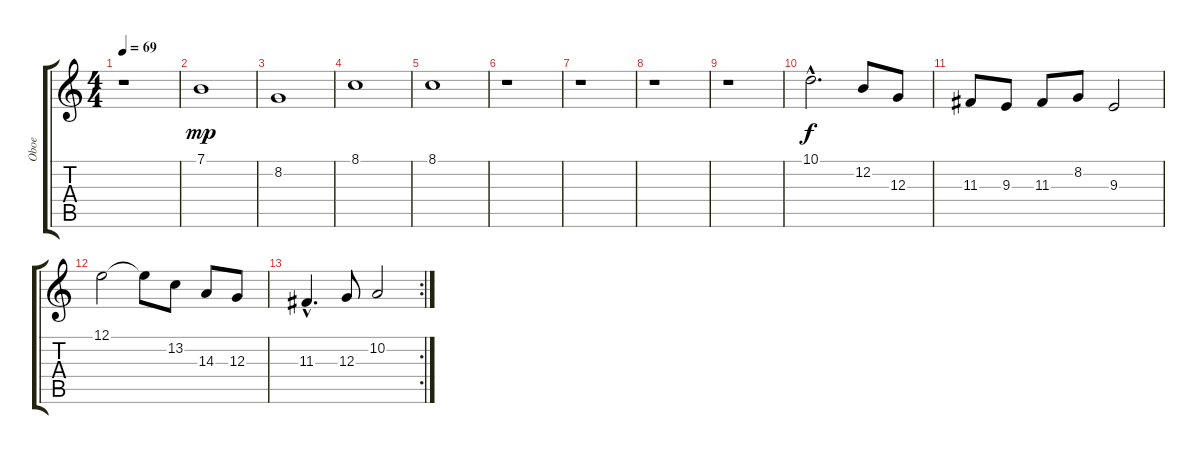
\track ("Oboe" "Oboe") {instrument oboe}
\staff {score tabs}
\tuning (E4 B3 G3 D3 A2 E2) {hide}
\ts (4 4)
\tempo 69
\clef g2
\ks c
r.1{dy mp} |
7.1.1 |
8.2.1 |
8.1.1 |
8.1.1 |
r.1 |
r.1 |
r.1 |
r.1 |
10.1{hac}.2{d dy f} 12.2.8 12.3.8 |
11.3.8 9.3.8 11.3.8 8.2.8 9.3.2 |
12.1.2 12.1{t}.8 13.2.8 14.3.8 12.3.8 |
\rc 2
11.3{hac}.4{d} 12.3.8 10.2.2
